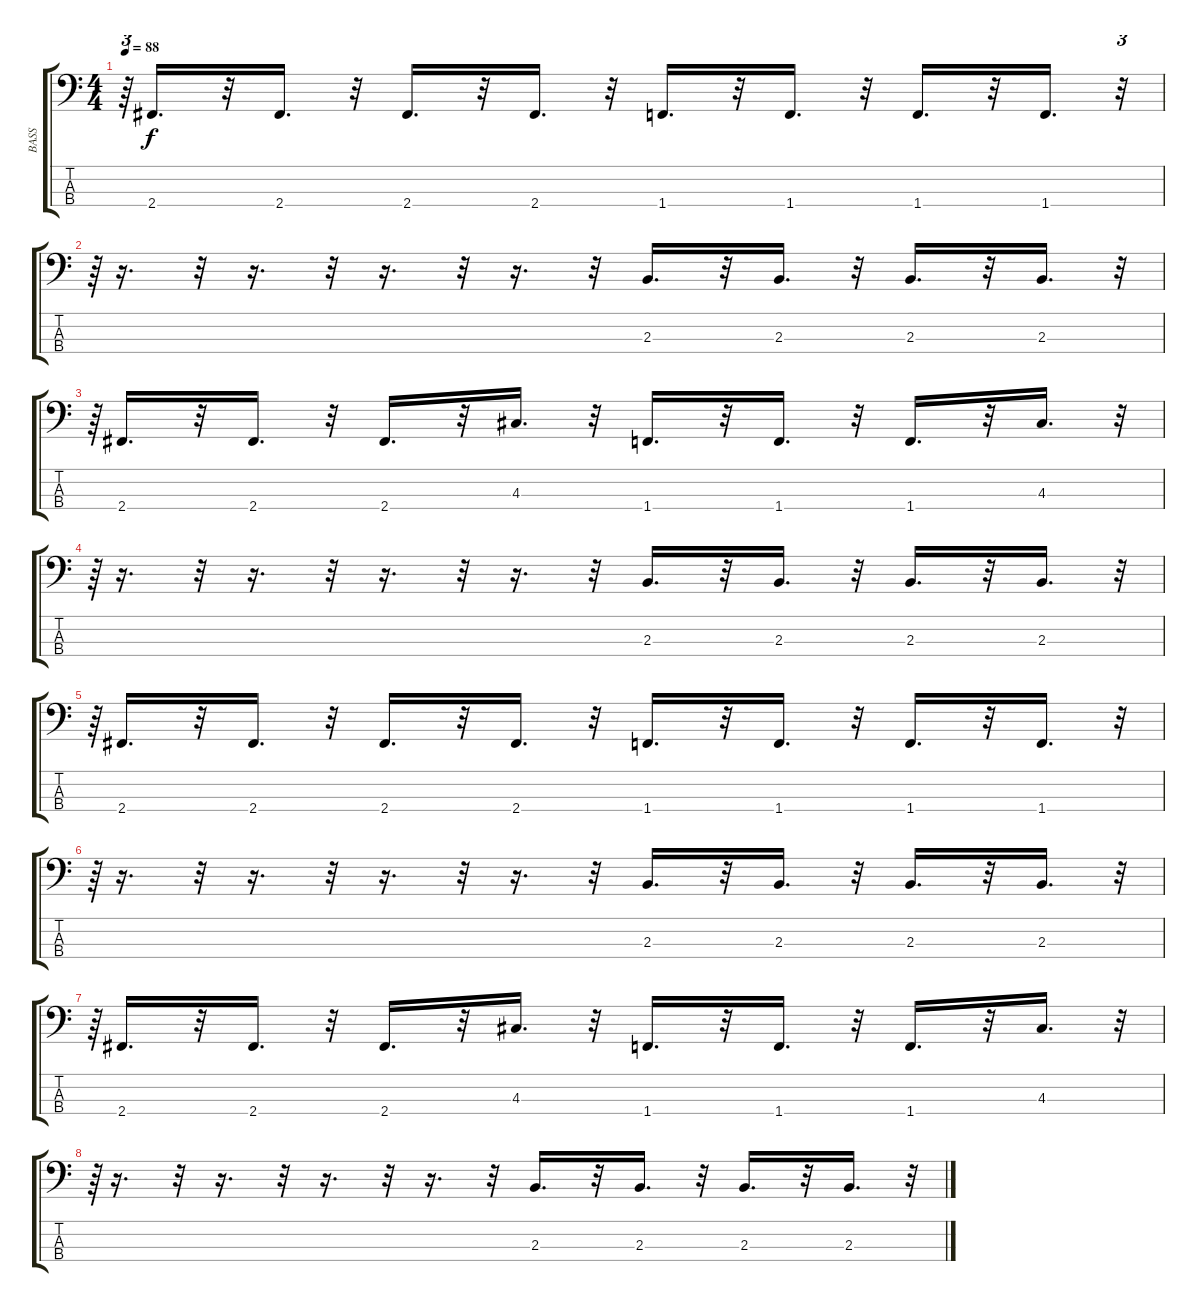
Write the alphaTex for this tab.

\track ("BASS" "BASS") {instrument electricbassfinger}
\staff {score tabs}
\tuning (G2 D2 A1 E1) {hide}
\ts (4 4)
\tempo 88
\clef f4
\ks c
r.64{tu (3 2) dy f} 2.4.16{d} r.32 2.4.16{d} r.32 2.4.16{d} r.32 2.4.16{d} r.32 1.4.16{d} r.32 1.4.16{d} r.32 1.4.16{d} r.32 1.4.16{d} r.32{tu (3 2)} |
r.64{tu (3 2)} r.16{d} r.32 r.16{d} r.32 r.16{d} r.32 r.16{d} r.32 2.3.16{d} r.32 2.3.16{d} r.32 2.3.16{d} r.32 2.3.16{d} r.32{tu (3 2)} |
r.64{tu (3 2)} 2.4.16{d} r.32 2.4.16{d} r.32 2.4.16{d} r.32 4.3.16{d} r.32 1.4.16{d} r.32 1.4.16{d} r.32 1.4.16{d} r.32 4.3.16{d} r.32{tu (3 2)} |
r.64{tu (3 2)} r.16{d} r.32 r.16{d} r.32 r.16{d} r.32 r.16{d} r.32 2.3.16{d} r.32 2.3.16{d} r.32 2.3.16{d} r.32 2.3.16{d} r.32{tu (3 2)} |
r.64{tu (3 2)} 2.4.16{d} r.32 2.4.16{d} r.32 2.4.16{d} r.32 2.4.16{d} r.32 1.4.16{d} r.32 1.4.16{d} r.32 1.4.16{d} r.32 1.4.16{d} r.32{tu (3 2)} |
r.64{tu (3 2)} r.16{d} r.32 r.16{d} r.32 r.16{d} r.32 r.16{d} r.32 2.3.16{d} r.32 2.3.16{d} r.32 2.3.16{d} r.32 2.3.16{d} r.32{tu (3 2)} |
r.64{tu (3 2)} 2.4.16{d} r.32 2.4.16{d} r.32 2.4.16{d} r.32 4.3.16{d} r.32 1.4.16{d} r.32 1.4.16{d} r.32 1.4.16{d} r.32 4.3.16{d} r.32{tu (3 2)} |
r.64{tu (3 2)} r.16{d} r.32 r.16{d} r.32 r.16{d} r.32 r.16{d} r.32 2.3.16{d} r.32 2.3.16{d} r.32 2.3.16{d} r.32 2.3.16{d} r.32{tu (3 2)}
